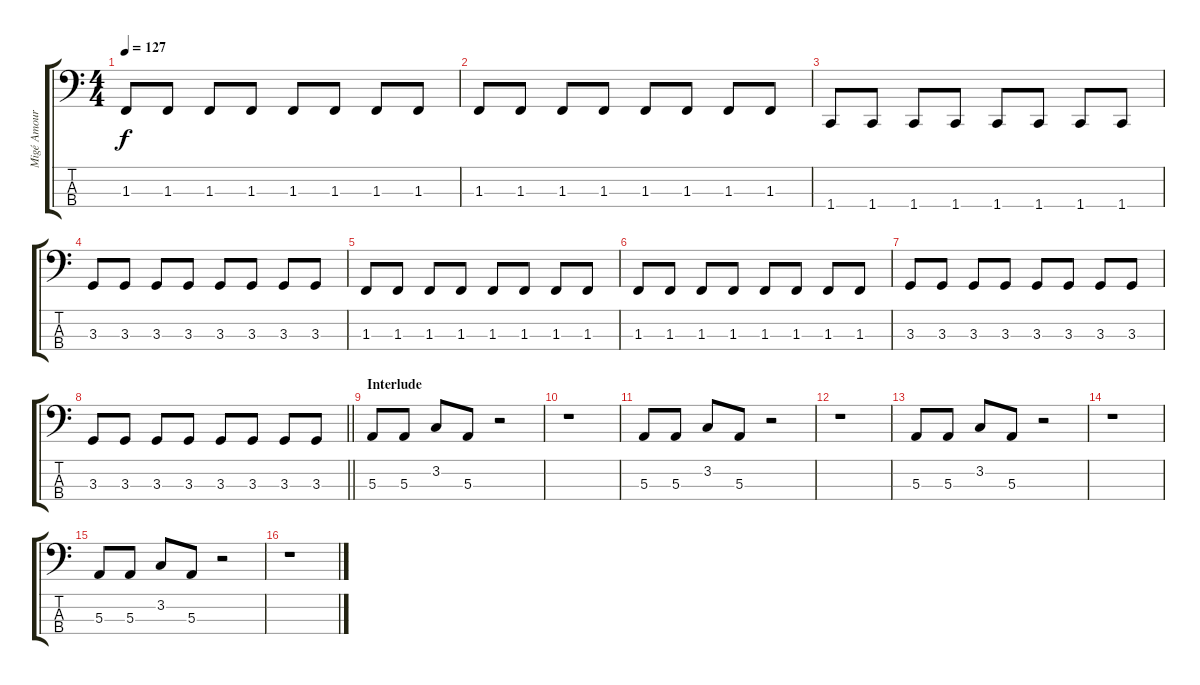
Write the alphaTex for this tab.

\track ("Migé Amour (Bass)" "Migé Amour") {instrument electricbassfinger}
\staff {score tabs}
\tuning (D2 A1 E1 B0) {hide}
\ts (4 4)
\tempo 127
\clef f4
\ks c
1.3.8{dy f} 1.3.8 1.3.8 1.3.8 1.3.8 1.3.8 1.3.8 1.3.8 |
1.3.8 1.3.8 1.3.8 1.3.8 1.3.8 1.3.8 1.3.8 1.3.8 |
1.4.8 1.4.8 1.4.8 1.4.8 1.4.8 1.4.8 1.4.8 1.4.8 |
3.3.8 3.3.8 3.3.8 3.3.8 3.3.8 3.3.8 3.3.8 3.3.8 |
1.3.8 1.3.8 1.3.8 1.3.8 1.3.8 1.3.8 1.3.8 1.3.8 |
1.3.8 1.3.8 1.3.8 1.3.8 1.3.8 1.3.8 1.3.8 1.3.8 |
3.3.8 3.3.8 3.3.8 3.3.8 3.3.8 3.3.8 3.3.8 3.3.8 |
\barLineRight lightlight
3.3.8 3.3.8 3.3.8 3.3.8 3.3.8 3.3.8 3.3.8 3.3.8 |
\section ("" "Interlude")
5.3.8 5.3.8 3.2.8 5.3.8 r.2 |
r.1 |
5.3.8 5.3.8 3.2.8 5.3.8 r.2 |
r.1 |
5.3.8 5.3.8 3.2.8 5.3.8 r.2 |
r.1 |
5.3.8 5.3.8 3.2.8 5.3.8 r.2 |
r.1
